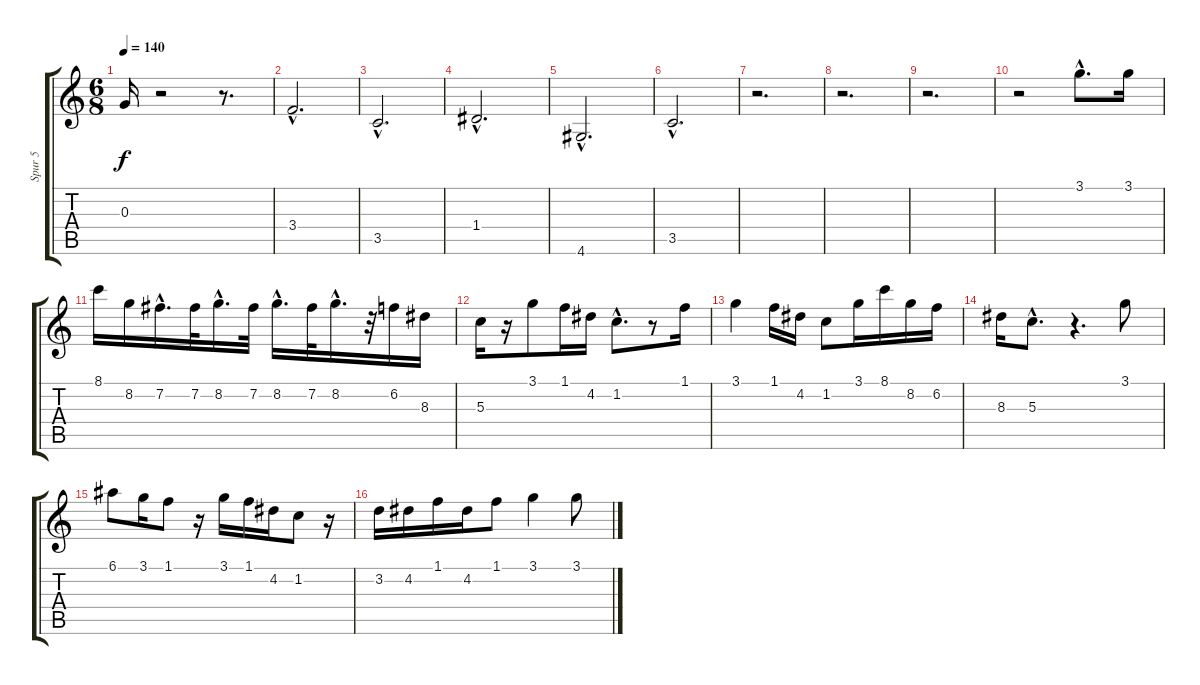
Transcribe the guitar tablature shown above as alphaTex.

\track ("Spur 5" "Spur 5") {instrument overdrivenguitar}
\staff {score tabs}
\tuning (E4 B3 G3 D3 A2 E2) {hide}
\ts (6 8)
\tempo 140
\clef g2
\ks c
0.3{t}.16{dy f} r.2 r.8{d} |
3.4{hac}.2{d} |
3.5{hac}.2{d} |
1.4{hac}.2{d} |
4.6{hac}.2{d} |
3.5{hac}.2{d} |
r.2{d} |
r.2{d} |
r.2{d} |
r.2 3.1{hac}.8{d} 3.1.16 |
8.1.16 8.2.16 7.2{hac}.16{d} 7.2.32 8.2{hac}.16{d} 7.2.32 8.2{hac}.16{d} 7.2.32 8.2{hac}.16{d} r.32 6.2.16 8.3.16 |
5.3.16 r.16 3.1.8 1.1.16 4.2.16 1.2{hac}.8{d} r.8 1.1.16 |
3.1.4 1.1.16 4.2.16 1.2.8 3.1.16 8.1.16 8.2.16 6.2.16 |
8.3.16 5.3{hac}.8{d} r.4{d} 3.1.8 |
6.1.8 3.1.16 1.1.8 r.16 3.1.16 1.1.16 4.2.16 1.2.8 r.16 |
3.2.16 4.2.16 1.1.16 4.2.16 1.1.8 3.1.4 3.1.8
